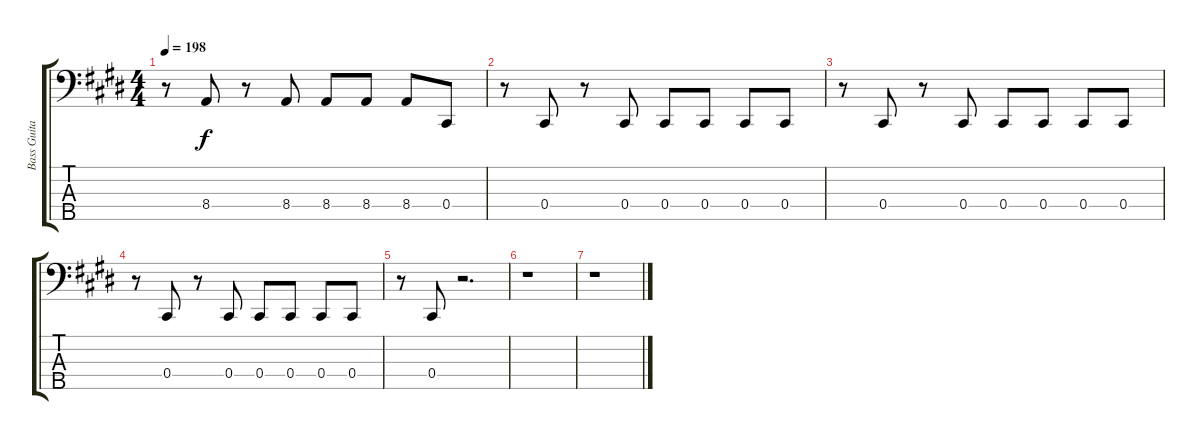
\track ("Bass Guitar" "Bass Guita") {instrument electricbassfinger}
\staff {score tabs}
\tuning (Gb2 Db2 Ab1 Db1 Ab0) {hide}
\ts (4 4)
\tempo 198
\clef f4
\ks e
r.8{dy f} 8.4.8 r.8 8.4.8 8.4.8 8.4.8 8.4.8 0.4.8 |
r.8 0.4.8 r.8 0.4.8 0.4.8 0.4.8 0.4.8 0.4.8 |
r.8 0.4.8 r.8 0.4.8 0.4.8 0.4.8 0.4.8 0.4.8 |
r.8 0.4.8 r.8 0.4.8 0.4.8 0.4.8 0.4.8 0.4.8 |
r.8 0.4.8 r.2{d} |
r.1 |
r.1
